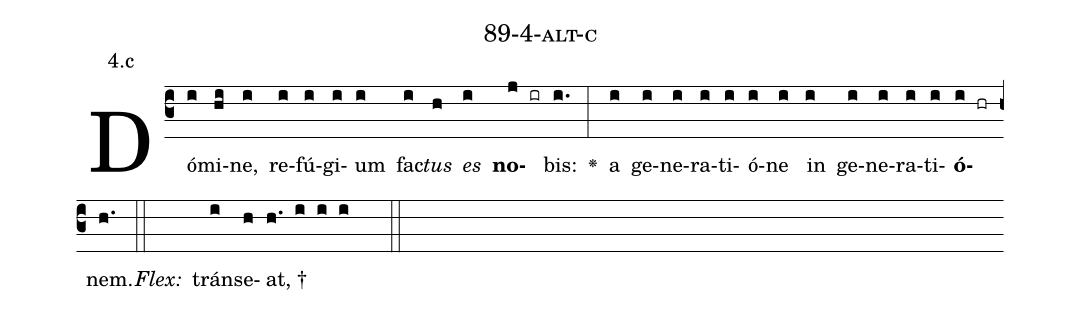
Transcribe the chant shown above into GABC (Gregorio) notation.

name: 89-4-alt-c;
annotation: 4.c;
%%
(c3)Dó(i)mi(hi)ne,(i) re(i)fú(i)gi(i)um(i) fac(i)<i>tus</i>(h) <i>es</i>(i) <b>no</b>(j ir)bis:(i.) <v>\greheightstar</v>(:) a(i) ge(i)ne(i)ra(i)ti(i)ó(i)ne(i) in(i) ge(i)ne(i)ra(i)ti(i)<b>ó</b>(i hr)nem.(h.) (::)
<i>Flex:</i>()  tráns(i)e(h)at, †(h. i i i  ::)

%E(i) u(i) o(i) u(i) a(i) e.(h.) (::)
